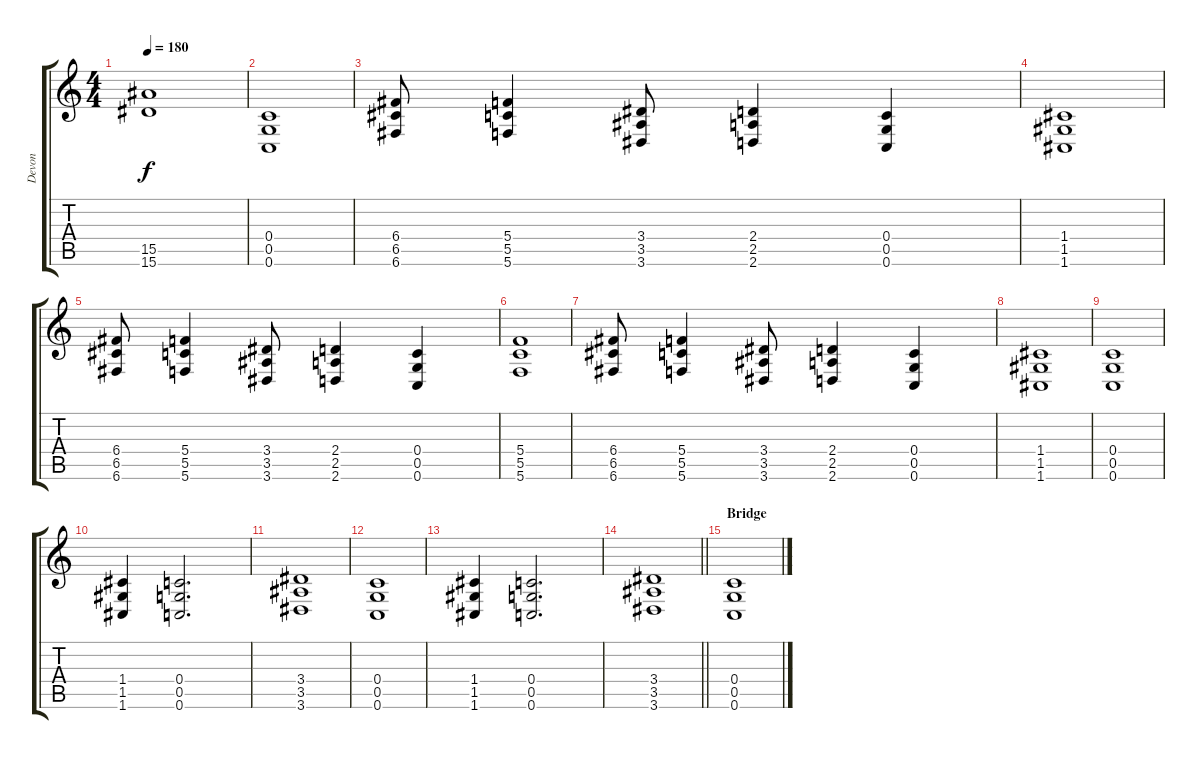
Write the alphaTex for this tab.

\track ("Devon" "Devon") {instrument distortionguitar}
\staff {score tabs}
\tuning (D4 A3 F3 C3 G2 C2) {hide}
\ts (4 4)
\tempo 180
\clef g2
\ks c
(15.5 15.6).1{dy f} |
(0.4 0.5 0.6).1 |
(6.4 6.5 6.6).8 (5.4 5.5 5.6).4 (3.4 3.5 3.6).8 (2.4 2.5 2.6).4 (0.4 0.5 0.6).4 |
(1.4 1.5 1.6).1 |
(6.4 6.5 6.6).8 (5.4 5.5 5.6).4 (3.4 3.5 3.6).8 (2.4 2.5 2.6).4 (0.4 0.5 0.6).4 |
(5.4 5.5 5.6).1 |
(6.4 6.5 6.6).8 (5.4 5.5 5.6).4 (3.4 3.5 3.6).8 (2.4 2.5 2.6).4 (0.4 0.5 0.6).4 |
(1.4 1.5 1.6).1 |
(0.4 0.5 0.6).1 |
(1.4 1.5 1.6).4 (0.4 0.5 0.6).2{d} |
(3.4 3.5 3.6).1 |
(0.4 0.5 0.6).1 |
(1.4 1.5 1.6).4 (0.4 0.5 0.6).2{d} |
\barLineRight lightlight
(3.4 3.5 3.6).1 |
\section ("" "Bridge")
(0.4 0.5 0.6).1
